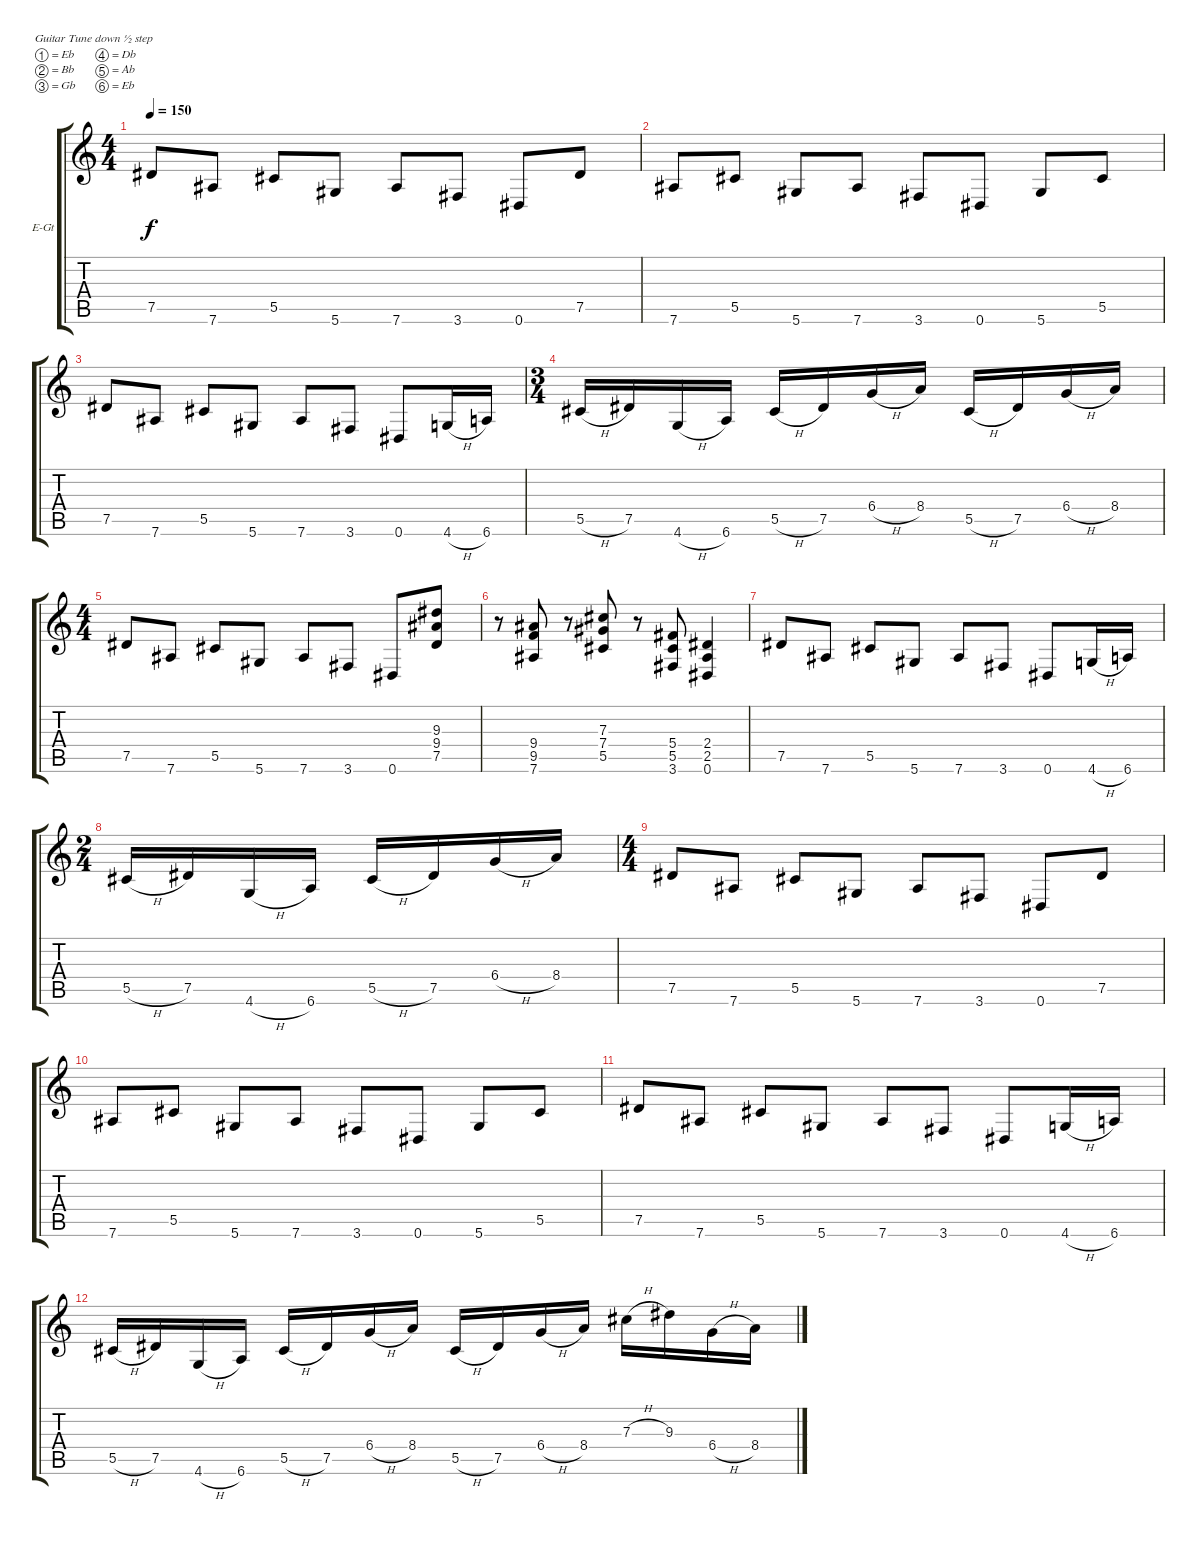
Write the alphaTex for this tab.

\defaultSystemsLayout 4
\bracketExtendMode groupsimilarinstruments
\firstSystemTrackNameOrientation horizontal
\otherSystemsTrackNameOrientation horizontal
\track ("Tim Millar" "E-Gt") {instrument distortionguitar}
\staff {score tabs}
\tuning (Eb4 Bb3 Gb3 Db3 Ab2 Eb2)
\ts (4 4)
\tempo 150
\clef g2
\ks c
7.5.8{dy f} 7.6.8 5.5.8 5.6.8 7.6.8 3.6.8 0.6.8 7.5.8 |
7.6.8 5.5.8 5.6.8 7.6.8 3.6.8 0.6.8 5.6.8 5.5.8 |
7.5.8 7.6.8 5.5.8 5.6.8 7.6.8 3.6.8 0.6.8 4.6{h}.16 6.6.16 |
\ts (3 4)
5.5{h}.16 7.5.16 4.6{h}.16 6.6.16 5.5{h}.16 7.5.16 6.4{h}.16 8.4.16 5.5{h}.16 7.5.16 6.4{h}.16 8.4.16 |
\ts (4 4)
7.5.8 7.6.8 5.5.8 5.6.8 7.6.8 3.6.8 0.6.8 (7.5 9.4 9.3).8 |
r.8 (9.4 9.5 7.6).8 r.8 (5.5 7.4 7.3).8 r.8 (5.4 5.5 3.6).8 (0.6 2.5 2.4).4 |
7.5.8 7.6.8 5.5.8 5.6.8 7.6.8 3.6.8 0.6.8 4.6{h}.16 6.6.16 |
\ts (2 4)
5.5{h}.16 7.5.16 4.6{h}.16 6.6.16 5.5{h}.16 7.5.16 6.4{h}.16 8.4.16 |
\ts (4 4)
7.5.8 7.6.8 5.5.8 5.6.8 7.6.8 3.6.8 0.6.8 7.5.8 |
7.6.8 5.5.8 5.6.8 7.6.8 3.6.8 0.6.8 5.6.8 5.5.8 |
7.5.8 7.6.8 5.5.8 5.6.8 7.6.8 3.6.8 0.6.8 4.6{h}.16 6.6.16 |
5.5{h}.16 7.5.16 4.6{h}.16 6.6.16 5.5{h}.16 7.5.16 6.4{h}.16 8.4.16 5.5{h}.16 7.5.16 6.4{h}.16 8.4.16 7.3{h}.16 9.3.16 6.4{h}.16 8.4.16
